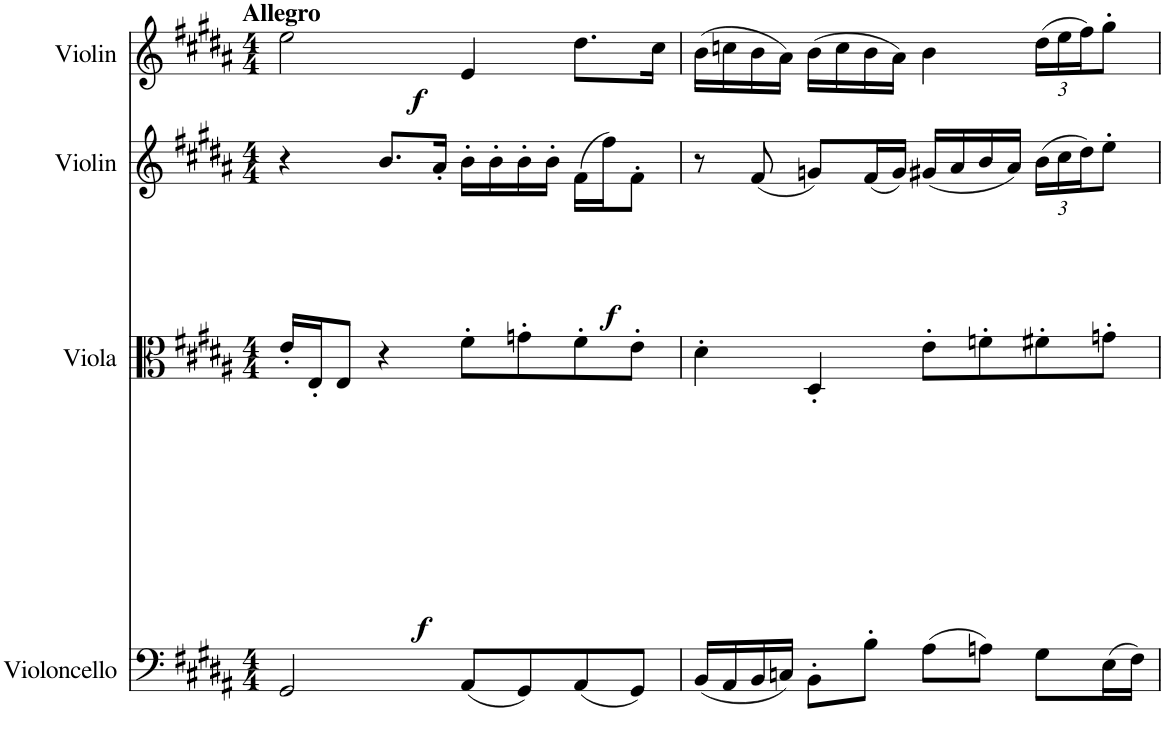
**kern	**dynam	**kern	**dynam	**kern	**dynam	**kern	**dynam
*part4	*part4	*part3	*part3	*part2	*part2	*part1	*part1
*staff4	*staff4	*staff3	*staff3	*staff2	*staff2	*staff1	*staff1
*I"Violoncello	*	*I"Viola	*	*I"Violin	*	*I"Violin	*
*I'Vlc.	*	*I'Vla.	*	*I'Vln.	*	*I'Vln.	*
*clefF4	*	*clefC3	*	*clefG2	*	*clefG2	*
*k[f#c#g#d#a#]	*	*k[f#c#g#d#a#]	*	*k[f#c#g#d#a#]	*	*k[f#c#g#d#a#]	*
*M4/4	*	*M4/4	*	*M4/4	*	*M4/4	*
=1	=1	=1	=1	=1	=1	=1	=1
!	!	!	!	!	!	!LO:TX:a:B:t=Allegro	!
!	!LO:DY:b	!	!LO:DY:b	!	!	!	!LO:DY:b
2GG#/	f	16e'/LL	f	4r	.	2ee\	f
.	.	16E'/J	.	.	.	.	.
.	.	8E/J	.	.	.	.	.
!	!	!	!	!	!LO:DY:b	!	!
.	.	4r	.	8.b/L	f	.	.
.	.	.	.	16a#'/Jk	.	.	.
(8AA#/L	.	8f#'\L	.	16b'\LL	.	4e/	.
.	.	.	.	16b'\	.	.	.
8GG#/)	.	8gn'\	.	16b'\	.	.	.
.	.	.	.	16b'\JJ	.	.	.
(8AA#/	.	8f#'\	.	(16f#\LL	.	8.dd#\L	.
.	.	.	.	16ff#\J)	.	.	.
8GG#/J)	.	8e'\J	.	8f#'\J	.	.	.
.	.	.	.	.	.	16cc#\Jk	.
=2	=2	=2	=2	=2	=2	=2	=2
(16BB/LL	.	4d#'\	.	8r	.	(16b\LL	.
16AA#/	.	.	.	.	.	16ccn\	.
16BB/	.	.	.	(8f#/	.	16b\	.
16Cn/JJ)	.	.	.	.	.	16a#\JJ)	.
8BB'\L	.	4D#'/	.	8gn/L)	.	(16b\LL	.
.	.	.	.	.	.	16cc\	.
8B'\J	.	.	.	(16f#/L	.	16b\	.
.	.	.	.	16g/JJ)	.	16a#\JJ)	.
(8A#\L	.	8e'\L	.	(16g#X/LL	.	4b\	.
.	.	.	.	16a#/	.	.	.
8An\J)	.	8fn'\	.	16b/	.	.	.
.	.	.	.	16a#/JJ)	.	.	.
*	*	*	*	*Xbrackettup	*	*Xbrackettup	*
8G#\L	.	8f#X'\	.	(24b\LL	.	(24dd#\LL	.
.	.	.	.	24cc#\	.	24ee\	.
.	.	.	.	24dd#\J)	.	24ff#\J)	.
(16E\L	.	8gn'\J	.	8ee'\J	.	8gg#'\J	.
16F#\JJ)	.	.	.	.	.	.	.
=	=	=	=	=	=	=	=
*-	*-	*-	*-	*-	*-	*-	*-
